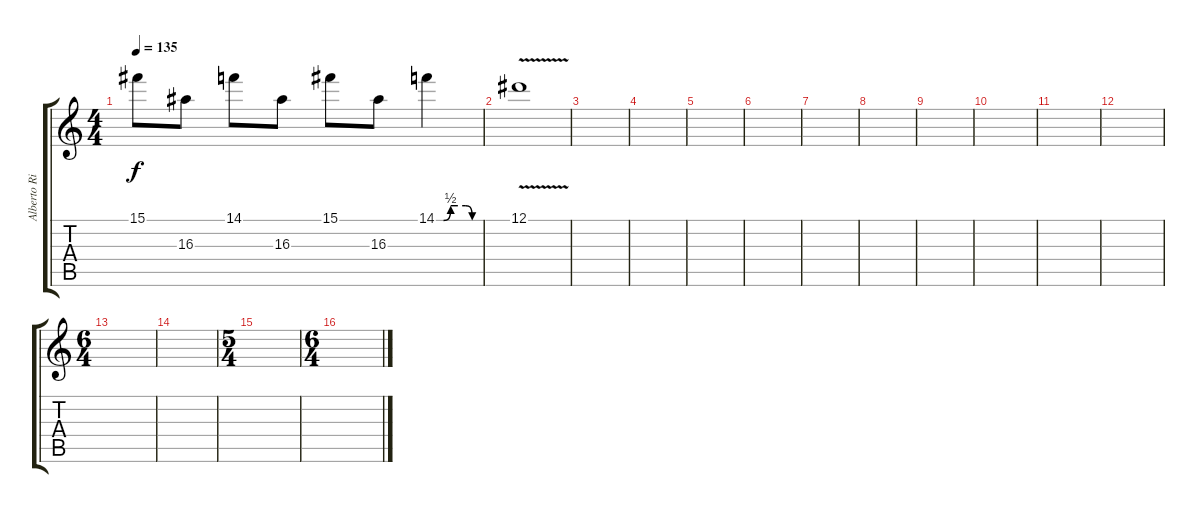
\track ("Alberto Rionda (I)" "Alberto Ri") {instrument distortionguitar}
\staff {score tabs}
\tuning (Eb4 Bb3 Gb3 Db3 Ab2 Eb2) {hide}
\ts (4 4)
\tempo 135
\clef g2
\ks c
15.1.8{dy f} 16.3.8 14.1.8 16.3.8 15.1.8 16.3.8 14.1{be (custom 0 0 10 0 20 2 30 2 41 2 50 0 60 0)}.4 |
12.1{v}.1 |
|
|
|
|
|
|
|
|
|
|
\ts (6 4)
|
|
\ts (5 4)
|
\ts (6 4)
